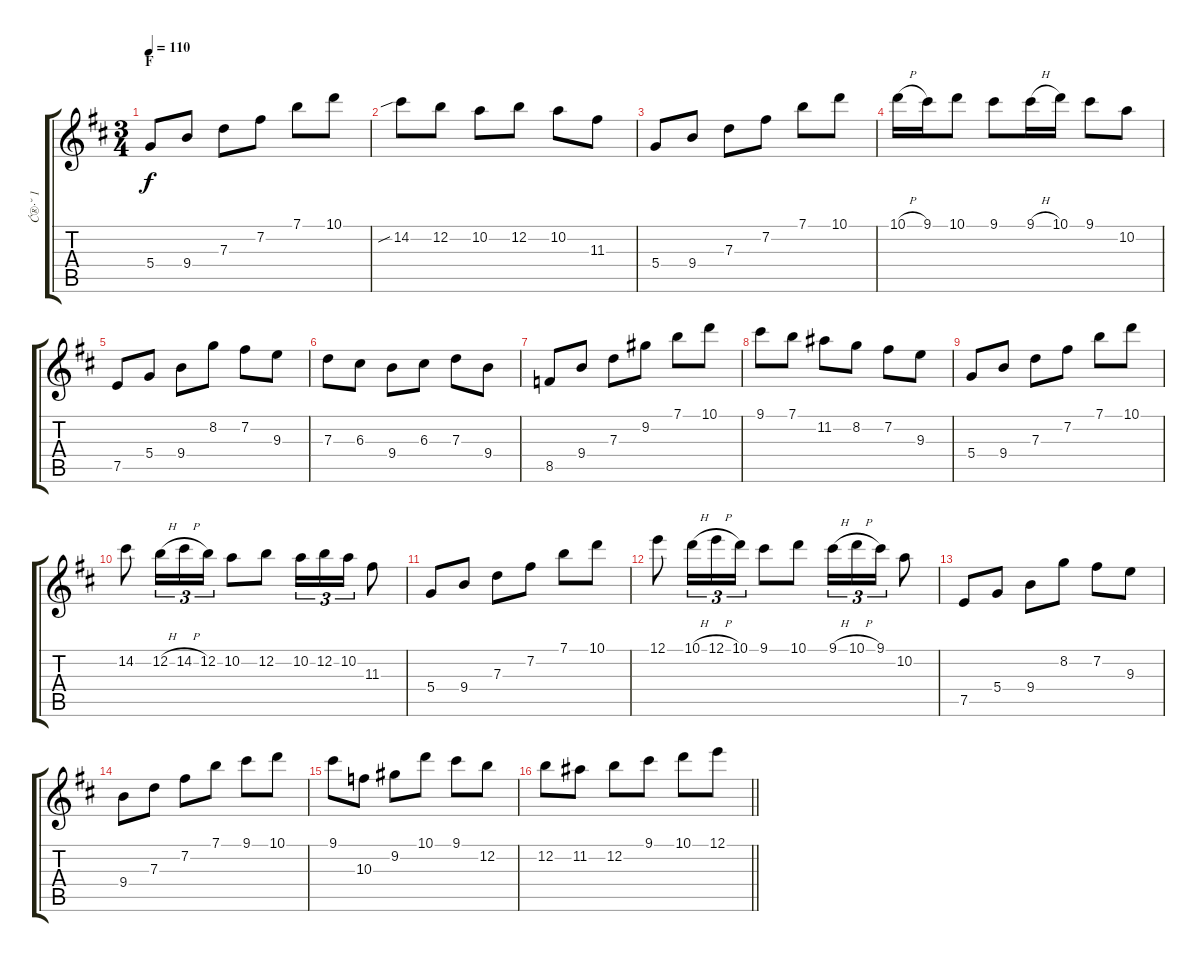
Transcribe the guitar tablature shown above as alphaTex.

\track ("Ć®·˘ 1" "Ć®·˘ 1") {instrument acousticguitarsteel}
\staff {score tabs}
\tuning (E4 B3 G3 D3 A2 E2) {hide}
\ts (3 4)
\section ("" "F")
\tempo 110
\clef g2
\ks d
5.4.8{dy f} 9.4.8 7.3.8 7.2.8 7.1.8 10.1.8 |
14.2{sib}.8 12.2.8 10.2.8 12.2.8 10.2.8 11.3.8 |
5.4.8 9.4.8 7.3.8 7.2.8 7.1.8 10.1.8 |
10.1{h}.16 9.1.16 10.1.8 9.1.8 9.1{h}.16 10.1.16 9.1.8 10.2.8 |
7.5.8 5.4.8 9.4.8 8.2.8 7.2.8 9.3.8 |
7.3.8 6.3.8 9.4.8 6.3.8 7.3.8 9.4.8 |
8.5.8 9.4.8 7.3.8 9.2.8 7.1.8 10.1.8 |
9.1.8 7.1.8 11.2.8 8.2.8 7.2.8 9.3.8 |
5.4.8 9.4.8 7.3.8 7.2.8 7.1.8 10.1.8 |
14.2.8 12.2{h}.16{tu (3 2)} 14.2{h}.16{tu (3 2) beam merge} 12.2.16{tu (3 2)} 10.2.8 12.2.8 10.2.16{tu (3 2)} 12.2.16{tu (3 2)} 10.2.16{tu (3 2)} 11.3.8 |
5.4.8 9.4.8 7.3.8 7.2.8 7.1.8 10.1.8 |
12.1.8 10.1{h}.16{tu (3 2)} 12.1{h}.16{tu (3 2)} 10.1.16{tu (3 2)} 9.1.8 10.1.8 9.1{h}.16{tu (3 2)} 10.1{h}.16{tu (3 2)} 9.1.16{tu (3 2)} 10.2.8 |
7.5.8 5.4.8 9.4.8 8.2.8 7.2.8 9.3.8 |
9.4.8 7.3.8 7.2.8 7.1.8 9.1.8 10.1.8 |
9.1.8 10.3.8 9.2.8 10.1.8 9.1.8 12.2.8 |
\barLineRight lightlight
12.2.8 11.2.8 12.2.8 9.1.8 10.1.8 12.1.8
